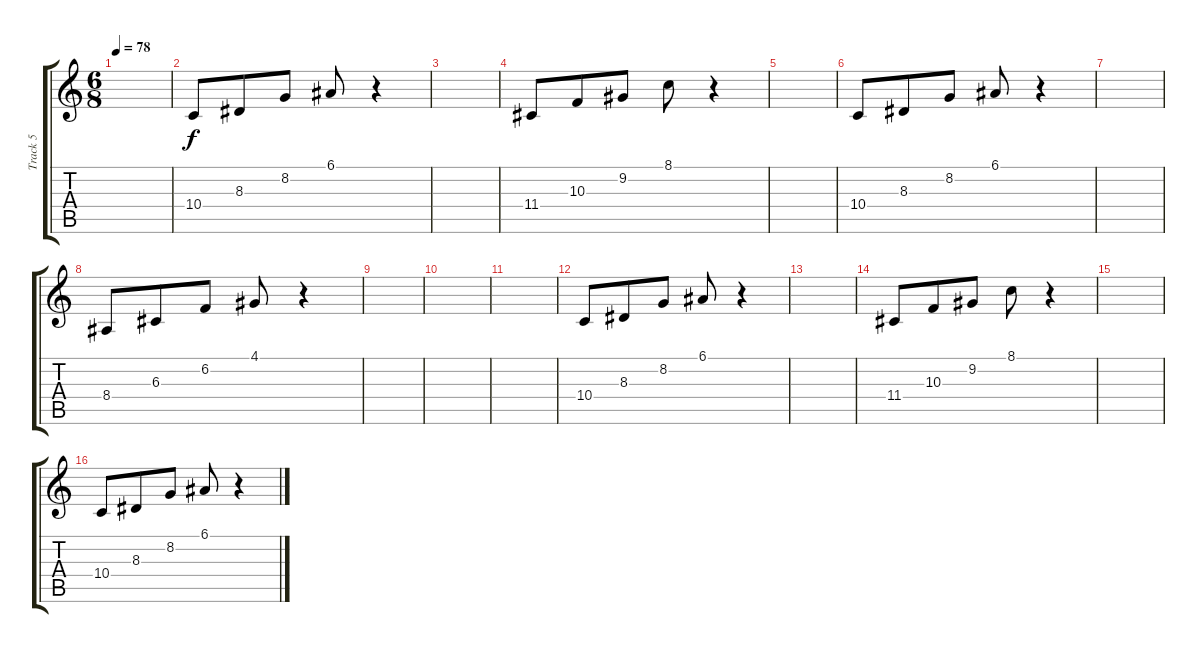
\track ("Track 5" "Track 5") {instrument orchestralharp}
\staff {score tabs}
\tuning (E4 B3 G3 D3 A2 E2) {hide}
\ts (6 8)
\tempo 78
\clef g2
\ks c
|
10.4.8 8.3.8 8.2.8 6.1.8 r.4 |
|
11.4.8 10.3.8 9.2.8 8.1.8 r.4 |
|
10.4.8 8.3.8 8.2.8 6.1.8 r.4 |
|
8.4.8 6.3.8 6.2.8 4.1.8 r.4 |
|
|
|
10.4.8 8.3.8 8.2.8 6.1.8 r.4 |
|
11.4.8 10.3.8 9.2.8 8.1.8 r.4 |
|
10.4.8 8.3.8 8.2.8 6.1.8 r.4
